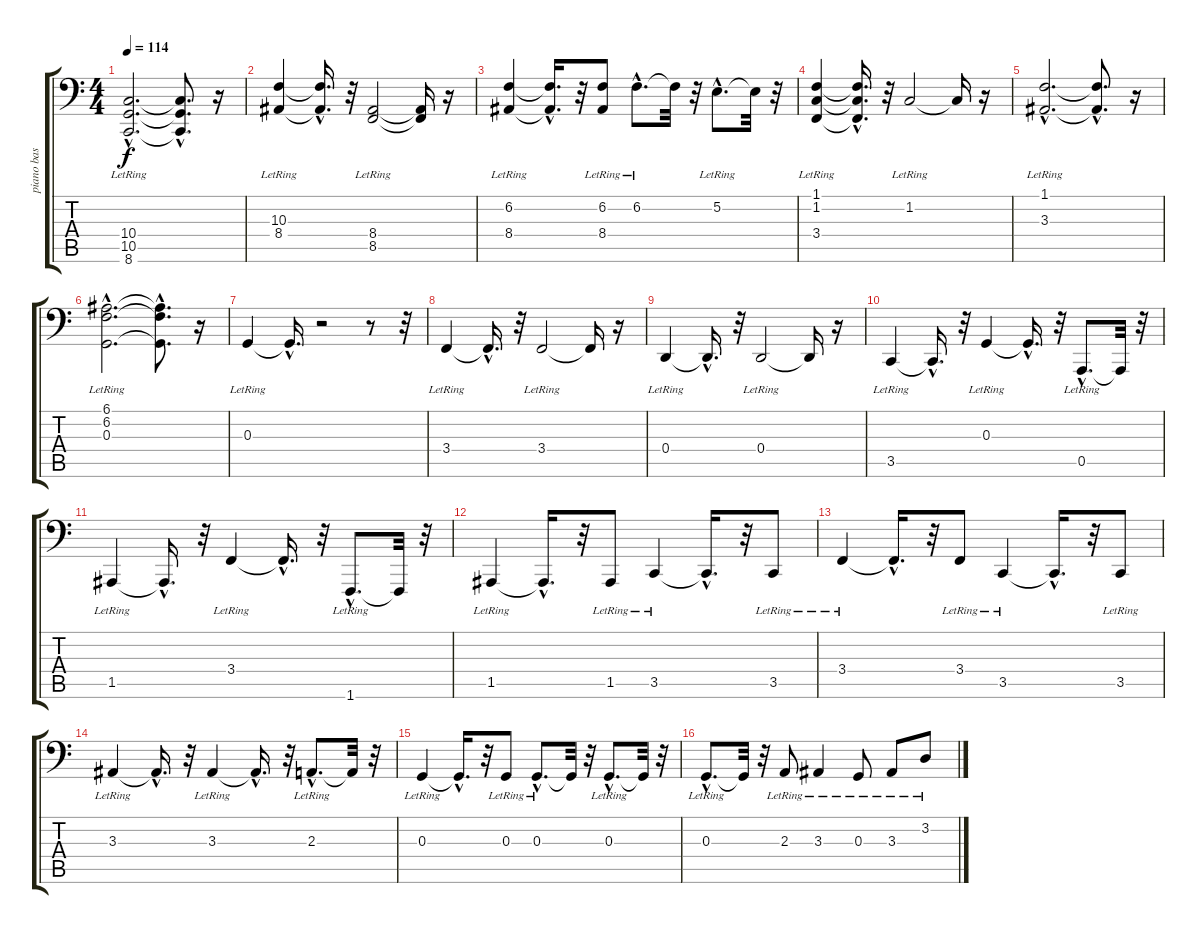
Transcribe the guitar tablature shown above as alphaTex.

\track ("piano bas" "piano bas") {instrument acousticgrandpiano}
\staff {score tabs}
\tuning (E3 B2 G2 D2 A1 E1) {hide}
\ts (4 4)
\tempo 114
\clef f4
\ks c
(10.4{hac lr} 10.5{hac lr} 8.6{hac lr}).2{d dy f} (10.4{hac t} 10.5{hac t} 8.6{hac t}).8{d} r.16 |
(10.3{lr} 8.4{lr}).4 (10.3{hac t} 8.4{hac t}).16{d} r.32 (8.4{lr} 8.5{lr}).2 (8.4{t} 8.5{t}).16 r.16 |
(6.2{lr} 8.4{lr}).4 (6.2{hac t} 8.4{hac t}).16{d} r.32 (6.2{lr} 8.4{lr}).8 6.2{hac lr}.8{d} 6.2{t}.32 r.32 5.2{hac lr}.8{d} 5.2{t}.32 r.32 |
(1.1{lr} 1.2{lr} 3.4{lr}).4 (1.1{hac t} 1.2{hac t} 3.4{hac t}).16{d} r.32 1.2{lr}.2 1.2{t}.16 r.16 |
(1.1{hac lr} 3.3{hac lr}).2{d} (1.1{hac t} 3.3{hac t}).8{d} r.16 |
(6.1{hac lr} 6.2{hac lr} 0.3{hac lr}).2{d} (6.1{hac t} 6.2{hac t} 0.3{hac t}).8{d} r.16 |
0.3{lr}.4 0.3{hac t}.16{d} r.2 r.8 r.32 |
3.4{lr}.4 3.4{hac t}.16{d} r.32 3.4{lr}.2 3.4{t}.16 r.16 |
0.4{lr}.4 0.4{hac t}.16{d} r.32 0.4{lr}.2 0.4{t}.16 r.16 |
3.5{lr}.4 3.5{hac t}.16{d} r.32 0.3{lr}.4 0.3{hac t}.16{d} r.32 0.5{hac lr}.8{d} 0.5{t}.32 r.32 |
1.5{lr}.4 1.5{hac t}.16{d} r.32 3.4{lr}.4 3.4{hac t}.16{d} r.32 1.6{hac lr}.8{d} 1.6{t}.32 r.32 |
1.5{lr}.4 1.5{hac t}.16{d} r.32 1.5{lr}.8 3.5{lr}.4 3.5{hac t}.16{d} r.32 3.5{lr}.8 |
3.4{lr}.4 3.4{hac t}.16{d} r.32 3.4{lr}.8 3.5{lr}.4 3.5{hac t}.16{d} r.32 3.5{lr}.8 |
3.3{lr}.4 3.3{hac t}.16{d} r.32 3.3{lr}.4 3.3{hac t}.16{d} r.32 2.3{hac lr}.8{d} 2.3{t}.32 r.32 |
0.3{lr}.4 0.3{hac t}.16{d} r.32 0.3{lr}.8 0.3{hac lr}.8{d} 0.3{t}.32 r.32 0.3{hac lr}.8{d} 0.3{t}.32 r.32 |
0.3{hac lr}.8{d} 0.3{t}.32 r.32 2.3{lr}.8 3.3{lr}.4 0.3{lr}.8 3.3{lr}.8 3.2{lr}.8
